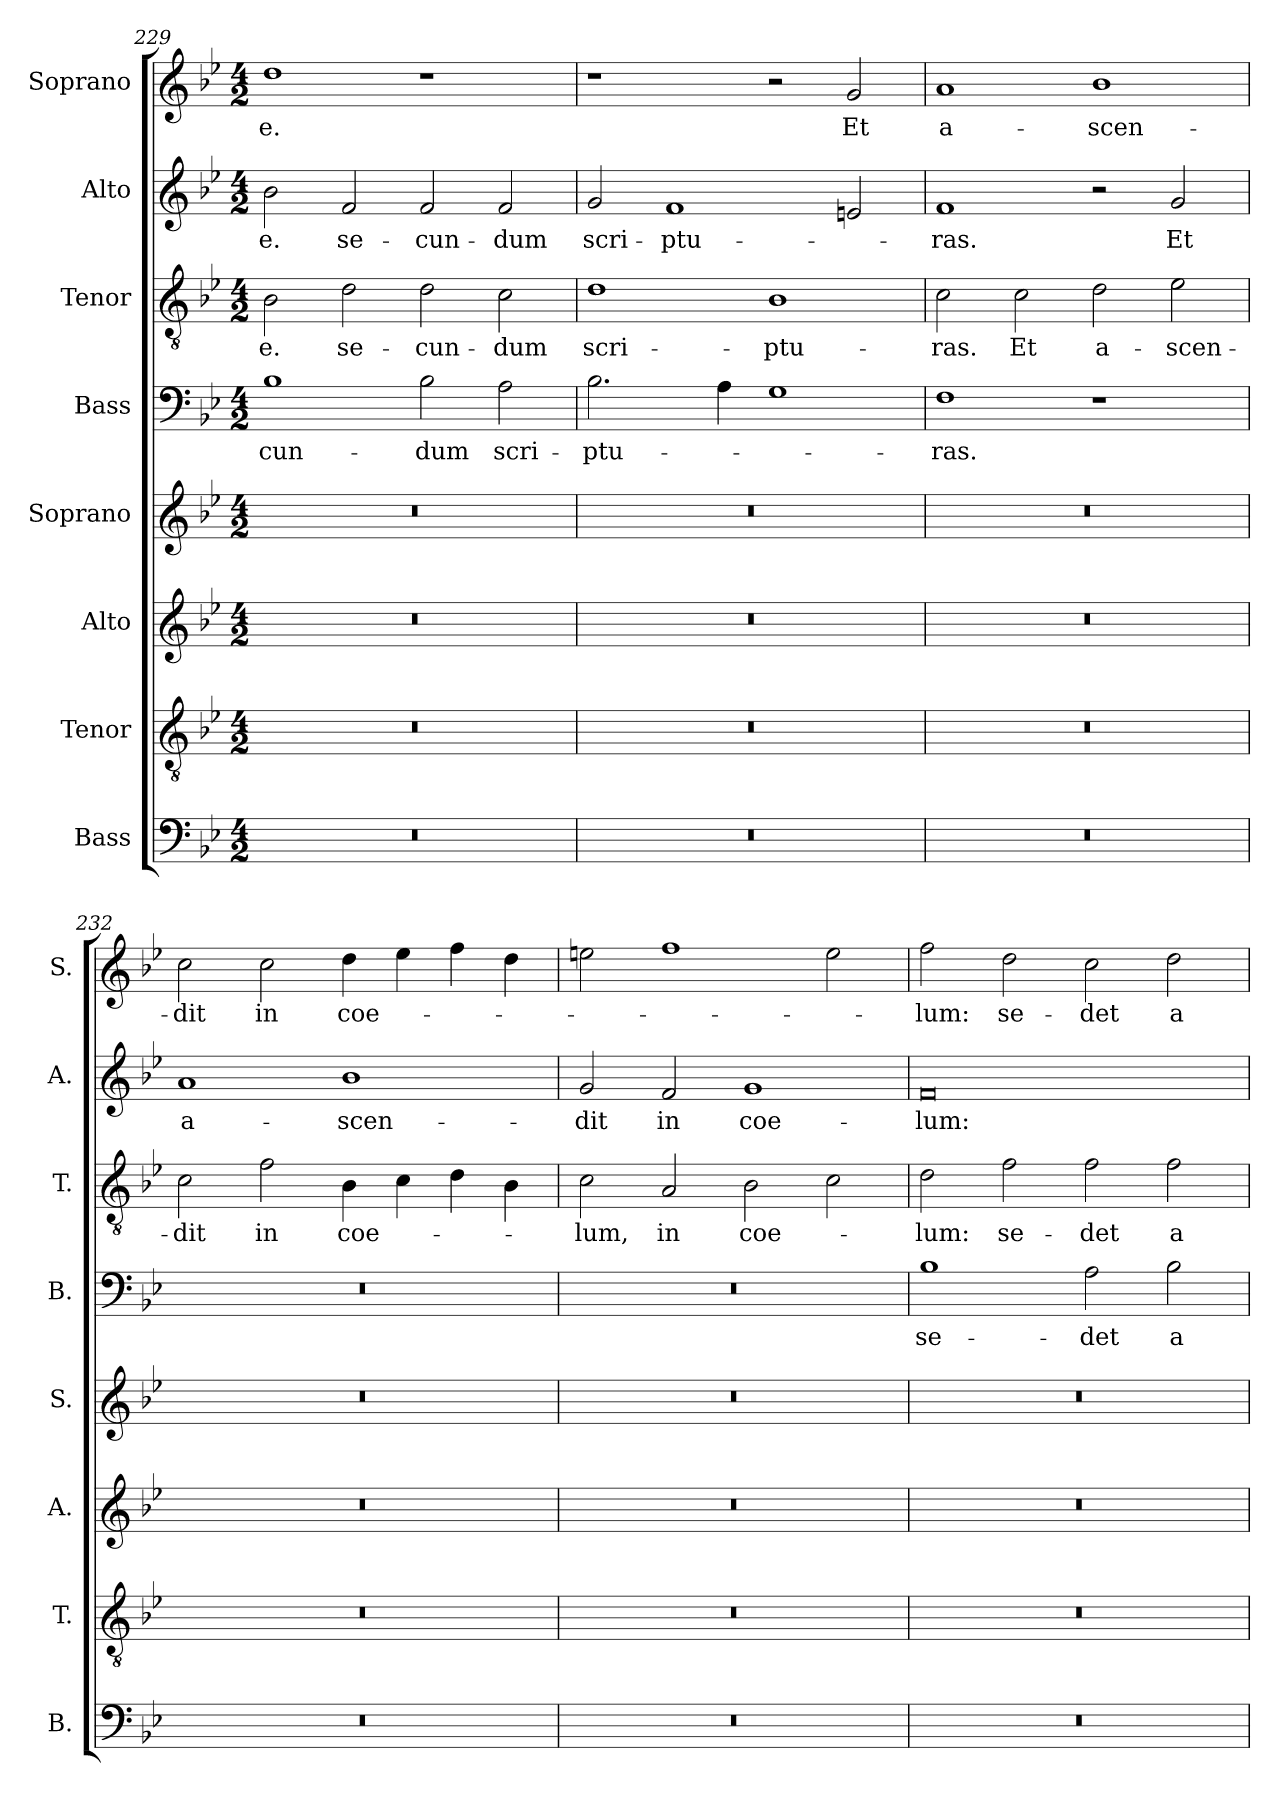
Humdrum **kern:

**kern	**kern	**kern	**kern	**kern	**text	**kern	**text	**kern	**text	**kern	**text
*part8	*part7	*part6	*part5	*part4	*part4	*part3	*part3	*part2	*part2	*part1	*part1
*staff8	*staff7	*staff6	*staff5	*staff4	*staff4	*staff3	*staff3	*staff2	*staff2	*staff1	*staff1
*I"Bass	*I"Tenor	*I"Alto	*I"Soprano	*I"Bass	*	*I"Tenor	*	*I"Alto	*	*I"Soprano	*
*I'B.	*I'T.	*I'A.	*I'S.	*I'B.	*	*I'T.	*	*I'A.	*	*I'S.	*
*clefF4	*clefGv2	*clefG2	*clefG2	*clefF4	*	*clefGv2	*	*clefG2	*	*clefG2	*
*	*ITrd7c12	*	*	*	*	*ITrd7c12	*	*	*	*	*
*k[b-e-]	*k[b-e-]	*k[b-e-]	*k[b-e-]	*k[b-e-]	*	*k[b-e-]	*	*k[b-e-]	*	*k[b-e-]	*
*B-:	*B-:	*B-:	*B-:	*B-:	*	*B-:	*	*B-:	*	*B-:	*
*M4/2	*M4/2	*M4/2	*M4/2	*M4/2	*	*M4/2	*	*M4/2	*	*M4/2	*
=229	=229	=229	=229	=229	=229	=229	=229	=229	=229	=229	=229
!LO:N:vis=1	!LO:N:vis=1	!LO:N:vis=1	!LO:N:vis=1	!	!	!	!	!	!	!	!
!	!	!	!	!	!LO:LY:b:color=#000000	!	!	!	!	!	!
!	!	!	!	!	!	!	!LO:LY:b:color=#000000	!	!	!	!
!	!	!	!	!	!	!	!	!	!LO:LY:b:color=#000000	!	!
!	!	!	!	!	!	!	!	!	!	!	!LO:LY:b:color=#000000
0r	0r	0r	0r	1B-i	-cun-	2BB-i\	-e.	2b-i\	-e.	1ddi	-e.
!	!	!	!	!	!	!	!LO:LY:b:color=#000000	!	!	!	!
!	!	!	!	!	!	!	!	!	!LO:LY:b:color=#000000	!	!
.	.	.	.	.	.	2Di\	se-	2fi/	se-	.	.
!	!	!	!	!	!LO:LY:b:color=#000000	!	!	!	!	!	!
!	!	!	!	!	!	!	!LO:LY:b:color=#000000	!	!	!	!
!	!	!	!	!	!	!	!	!	!LO:LY:b:color=#000000	!	!
.	.	.	.	2B-i\	-dum	2Di\	-cun-	2fi/	-cun-	1r	.
!	!	!	!	!	!LO:LY:b:color=#000000	!	!	!	!	!	!
!	!	!	!	!	!	!	!LO:LY:b:color=#000000	!	!	!	!
!	!	!	!	!	!	!	!	!	!LO:LY:b:color=#000000	!	!
.	.	.	.	2Ai\	scri-	2Ci\	-dum	2fi/	-dum	.	.
=230	=230	=230	=230	=230	=230	=230	=230	=230	=230	=230	=230
!LO:N:vis=1	!LO:N:vis=1	!LO:N:vis=1	!LO:N:vis=1	!	!	!	!	!	!	!	!
!	!	!	!	!	!LO:LY:b:color=#000000	!	!	!	!	!	!
!	!	!	!	!	!	!	!LO:LY:b:color=#000000	!	!	!	!
!	!	!	!	!	!	!	!	!	!LO:LY:b:color=#000000	!	!
0r	0r	0r	0r	2.B-i\	-ptu-	1Di	scri-	2gi/	scri-	1r	.
!	!	!	!	!	!	!	!	!	!LO:LY:b:color=#000000	!	!
.	.	.	.	.	.	.	.	1fi	-ptu-	.	.
.	.	.	.	4Ai\	.	.	.	.	.	.	.
!	!	!	!	!	!	!	!LO:LY:b:color=#000000	!	!	!	!
.	.	.	.	1Gi	.	1BB-i	-ptu-	.	.	2r	.
!	!	!	!	!	!	!	!	!	!	!	!LO:LY:b:color=#000000
.	.	.	.	.	.	.	.	2eni/	.	2gi/	Et
=231	=231	=231	=231	=231	=231	=231	=231	=231	=231	=231	=231
!LO:N:vis=1	!LO:N:vis=1	!LO:N:vis=1	!LO:N:vis=1	!	!	!	!	!	!	!	!
!	!	!	!	!	!LO:LY:b:color=#000000	!	!	!	!	!	!
!	!	!	!	!	!	!	!LO:LY:b:color=#000000	!	!	!	!
!	!	!	!	!	!	!	!	!	!LO:LY:b:color=#000000	!	!
!	!	!	!	!	!	!	!	!	!	!	!LO:LY:b:color=#000000
0r	0r	0r	0r	1Fi	-ras.	2Ci\	-ras.	1fi	-ras.	1ai	a-
!	!	!	!	!	!	!	!LO:LY:b:color=#000000	!	!	!	!
.	.	.	.	.	.	2Ci\	Et	.	.	.	.
!	!	!	!	!	!	!	!LO:LY:b:color=#000000	!	!	!	!
!	!	!	!	!	!	!	!	!	!	!	!LO:LY:b:color=#000000
.	.	.	.	1r	.	2Di\	a-	2r	.	1b-i	-scen-
!	!	!	!	!	!	!	!LO:LY:b:color=#000000	!	!	!	!
!	!	!	!	!	!	!	!	!	!LO:LY:b:color=#000000	!	!
.	.	.	.	.	.	2E-i\	-scen-	2gi/	Et	.	.
=232	=232	=232	=232	=232	=232	=232	=232	=232	=232	=232	=232
!LO:N:vis=1	!LO:N:vis=1	!LO:N:vis=1	!LO:N:vis=1	!LO:N:vis=1	!	!	!	!	!	!	!
!	!	!	!	!	!	!	!LO:LY:b:color=#000000	!	!	!	!
!	!	!	!	!	!	!	!	!	!LO:LY:b:color=#000000	!	!
!	!	!	!	!	!	!	!	!	!	!	!LO:LY:b:color=#000000
0r	0r	0r	0r	0r	.	2Ci\	-dit	1ai	a-	2cci\	-dit
!	!	!	!	!	!	!	!LO:LY:b:color=#000000	!	!	!	!
!	!	!	!	!	!	!	!	!	!	!	!LO:LY:b:color=#000000
.	.	.	.	.	.	2Fi\	in	.	.	2cci\	in
!	!	!	!	!	!	!	!LO:LY:b:color=#000000	!	!	!	!
!	!	!	!	!	!	!	!	!	!LO:LY:b:color=#000000	!	!
!	!	!	!	!	!	!	!	!	!	!	!LO:LY:b:color=#000000
.	.	.	.	.	.	4BB-i\	coe-	1b-i	-scen-	4ddi\	coe-
.	.	.	.	.	.	4Ci\	.	.	.	4ee-i\	.
.	.	.	.	.	.	4Di\	.	.	.	4ffi\	.
.	.	.	.	.	.	4BB-i\	.	.	.	4ddi\	.
=233	=233	=233	=233	=233	=233	=233	=233	=233	=233	=233	=233
!LO:N:vis=1	!LO:N:vis=1	!LO:N:vis=1	!LO:N:vis=1	!LO:N:vis=1	!	!	!	!	!	!	!
!	!	!	!	!	!	!	!LO:LY:b:color=#000000	!	!	!	!
!	!	!	!	!	!	!	!	!	!LO:LY:b:color=#000000	!	!
0r	0r	0r	0r	0r	.	2Ci\	-lum,	2gi/	-dit	2eeni\	.
!	!	!	!	!	!	!	!LO:LY:b:color=#000000	!	!	!	!
!	!	!	!	!	!	!	!	!	!LO:LY:b:color=#000000	!	!
.	.	.	.	.	.	2AAi/	in	2fi/	in	1ffi	.
!	!	!	!	!	!	!	!LO:LY:b:color=#000000	!	!	!	!
!	!	!	!	!	!	!	!	!	!LO:LY:b:color=#000000	!	!
.	.	.	.	.	.	2BB-i\	coe-	1gi	coe-	.	.
.	.	.	.	.	.	2Ci\	.	.	.	2eei\	.
!!LO:LB:g=z
=234	=234	=234	=234	=234	=234	=234	=234	=234	=234	=234	=234
!LO:N:vis=1	!LO:N:vis=1	!LO:N:vis=1	!LO:N:vis=1	!	!	!	!	!	!	!	!
!	!	!	!	!	!LO:LY:b:color=#000000	!	!	!	!	!	!
!	!	!	!	!	!	!	!LO:LY:b:color=#000000	!	!	!	!
!	!	!	!	!	!	!	!	!	!LO:LY:b:color=#000000	!	!
!	!	!	!	!	!	!	!	!	!	!	!LO:LY:b:color=#000000
0r	0r	0r	0r	1B-i	se-	2Di\	-lum:	0fi	-lum:	2ffi\	-lum:
!	!	!	!	!	!	!	!LO:LY:b:color=#000000	!	!	!	!
!	!	!	!	!	!	!	!	!	!	!	!LO:LY:b:color=#000000
.	.	.	.	.	.	2Fi\	se-	.	.	2ddi\	se-
!	!	!	!	!	!LO:LY:b:color=#000000	!	!	!	!	!	!
!	!	!	!	!	!	!	!LO:LY:b:color=#000000	!	!	!	!
!	!	!	!	!	!	!	!	!	!	!	!LO:LY:b:color=#000000
.	.	.	.	2Ai\	-det	2Fi\	-det	.	.	2cci\	-det
!	!	!	!	!	!LO:LY:b:color=#000000	!	!	!	!	!	!
!	!	!	!	!	!	!	!LO:LY:b:color=#000000	!	!	!	!
!	!	!	!	!	!	!	!	!	!	!	!LO:LY:b:color=#000000
.	.	.	.	2B-i\	a	2Fi\	a	.	.	2ddi\	a
=	=	=	=	=	=	=	=	=	=	=	=
*-	*-	*-	*-	*-	*-	*-	*-	*-	*-	*-	*-
